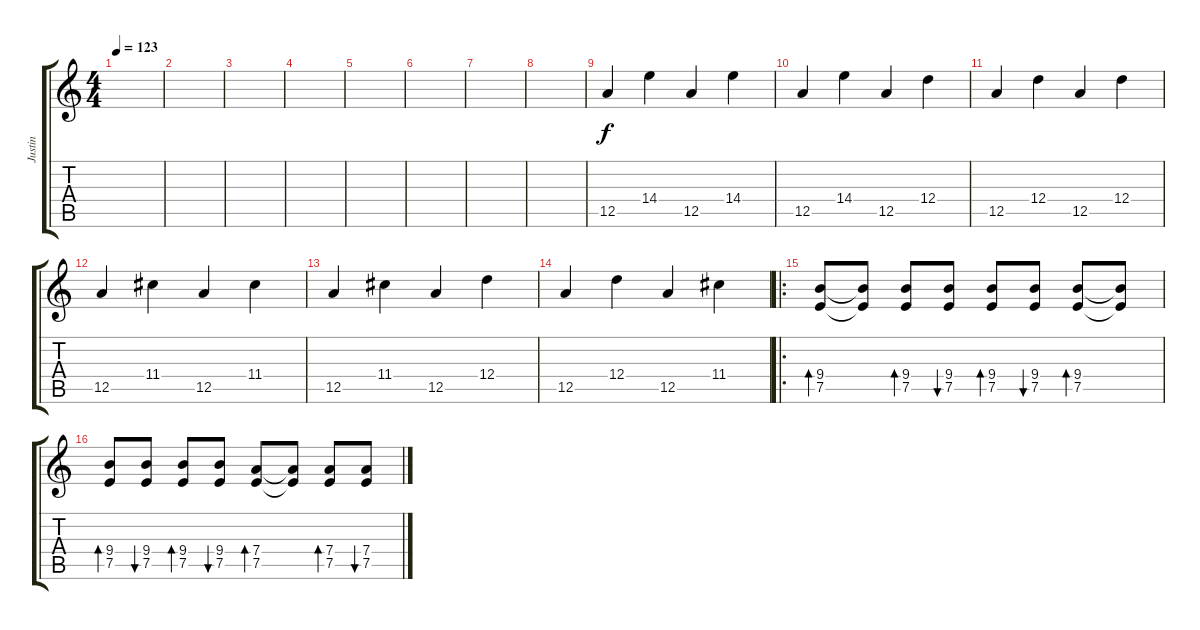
\track ("Justin" "Justin") {instrument acousticguitarsteel}
\staff {score tabs}
\tuning (E4 B3 G3 D3 A2 E2) {hide}
\ts (4 4)
\tempo 123
\clef g2
\ks c
|
|
|
|
|
|
|
|
12.5.4{volume 16 instrument overdrivenguitar} 14.4.4 12.5.4 14.4.4 |
12.5.4 14.4.4 12.5.4 12.4.4 |
12.5.4 12.4.4 12.5.4 12.4.4 |
12.5.4 11.4.4 12.5.4 11.4.4 |
12.5.4 11.4.4 12.5.4 12.4.4 |
12.5.4 12.4.4 12.5.4 11.4.4 |
\ro
(9.4 7.5).8{bd 60 instrument electricguitarjazz} (9.4{t} 7.5{t}).8 (9.4 7.5).8{bd 60} (9.4 7.5).8{bu 60} (9.4 7.5).8{bd 60} (9.4 7.5).8{bu 60} (9.4 7.5).8{bd 60} (9.4{t} 7.5{t}).8 |
(9.4 7.5).8{bd 60 instrument electricguitarjazz} (9.4 7.5).8{bu 60} (9.4 7.5).8{bd 60} (9.4 7.5).8{bu 60} (7.4 7.5).8{bd 60} (7.4{t} 7.5{t}).8 (7.4 7.5).8{bd 60} (7.4 7.5).8{bu 60}
